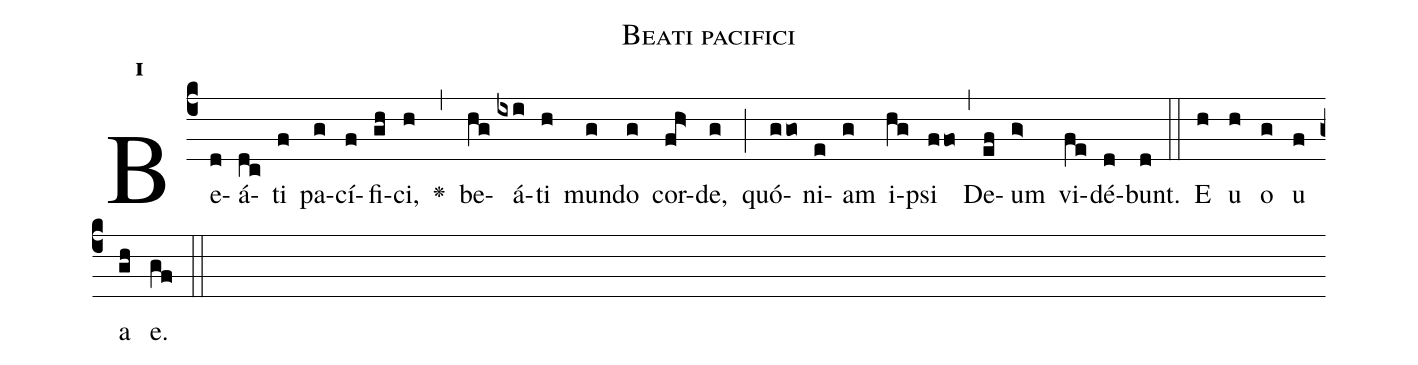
name:Beati pacifici;
office-part:Antiphona;
mode:1;
%%
initial-style: 1;
name: Beati pacifici;
book: Antiphonae & Responsoria/Tomus IV, p. 52;
occasion: Dominica IV per Annum;
office-part: Vesperae Ant Ma;
annotation: 1f;
centering-scheme: english;
font: OFLSortsMillGoudy;
height: 11;
width: 4.5;
%%
(c4)Be(d)á(dc)ti(f) pa(g)cí(f)fi(gh)ci,(h) <v>\greheightstar</v>(,) be(hg)á(ixi)ti(h) mun(g)do(g) cor(fh>)de,(g) (;) quó(ggo)ni(e)am(g) i(hg)psi(ffo) (,) De(ef)um(g>) vi(fe)dé(d)bunt.(d) (::) E(h) u(h) o(g) u(f) a(gh) e.(gf) (::)
